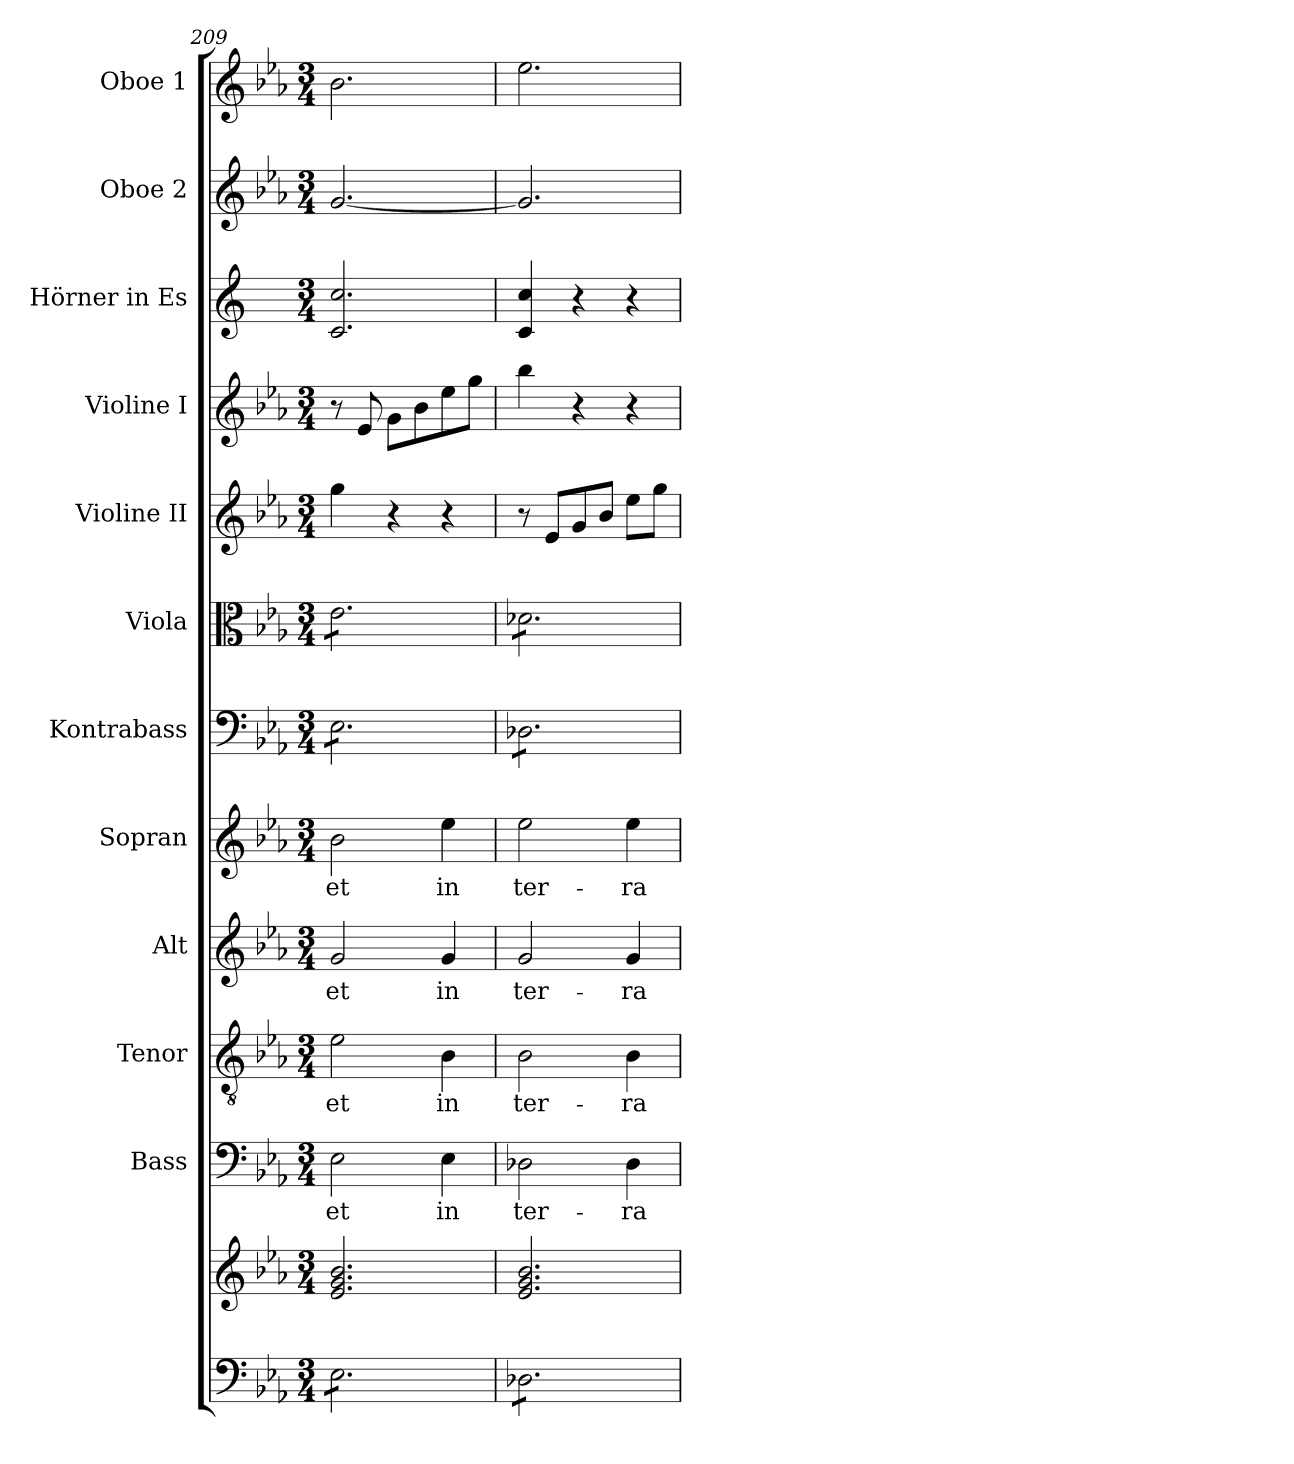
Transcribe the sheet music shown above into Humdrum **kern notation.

**kern	**kern	**kern	**text	**kern	**text	**kern	**text	**kern	**text	**kern	**kern	**kern	**kern	**kern	**kern	**kern
*part12	*part12	*part11	*part11	*part10	*part10	*part9	*part9	*part8	*part8	*part7	*part6	*part5	*part4	*part3	*part2	*part1
*staff13	*staff12	*staff11	*staff11	*staff10	*staff10	*staff9	*staff9	*staff8	*staff8	*staff7	*staff6	*staff5	*staff4	*staff3	*staff2	*staff1
*	*	*I"Bass	*	*I"Tenor	*	*I"Alt	*	*I"Sopran	*	*I"Kontrabass	*I"Viola	*I"Violine II	*I"Violine I	*I"Hörner in Es	*I"Oboe 2	*I"Oboe 1
*	*	*I'B.	*	*I'T.	*	*I'A.	*	*I'S.	*	*I'Kb.	*I'Vla.	*I'Vl. II	*I'Vl. I	*	*I'Ob. 2	*I'Ob. 1
*clefF4	*clefG2	*clefF4	*	*clefGv2	*	*clefG2	*	*clefG2	*	*clefF4	*clefC3	*clefG2	*clefG2	*clefG2	*clefG2	*clefG2
*	*	*	*	*	*	*	*	*	*	*ITrd7c12	*	*	*	*ITrd5c9	*	*
*k[b-e-a-]	*k[b-e-a-]	*k[b-e-a-]	*	*k[b-e-a-]	*	*k[b-e-a-]	*	*k[b-e-a-]	*	*k[b-e-a-]	*k[b-e-a-]	*k[b-e-a-]	*k[b-e-a-]	*k[b-e-a-]	*k[b-e-a-]	*k[b-e-a-]
*E-:	*E-:	*E-:	*	*E-:	*	*E-:	*	*E-:	*	*E-:	*E-:	*E-:	*E-:	*E-:	*E-:	*E-:
*M3/4	*M3/4	*M3/4	*	*M3/4	*	*M3/4	*	*M3/4	*	*M3/4	*M3/4	*M3/4	*M3/4	*M3/4	*M3/4	*M3/4
=209	=209	=209	=209	=209	=209	=209	=209	=209	=209	=209	=209	=209	=209	=209	=209	=209
!	!	!	!LO:LY:b	!	!LO:LY:b	!	!LO:LY:b	!	!LO:LY:b	!	!	!	!	!	!	!
*tremolo	*	*	*	*	*	*	*	*	*	*	*	*	*	*	*	*
*	*	*	*	*	*	*	*	*	*	*tremolo	*	*	*	*	*	*
*	*	*	*	*	*	*	*	*	*	*	*tremolo	*	*	*	*	*
8E-\L	2.e-/ 2.g/ 2.b-/	2E-\	et	2e-\	et	2g/	et	2b-\	et	8EE-\L	8e-\L	4gg\	8r	2.E-/ 2.e-/	[2.g/	2.b-\
8E-\	.	.	.	.	.	.	.	.	.	8EE-\	8e-\	.	8e-/	.	.	.
8E-\	.	.	.	.	.	.	.	.	.	8EE-\	8e-\	4r	8g\L	.	.	.
8E-\	.	.	.	.	.	.	.	.	.	8EE-\	8e-\	.	8b-\	.	.	.
!	!	!	!LO:LY:b	!	!LO:LY:b	!	!LO:LY:b	!	!LO:LY:b	!	!	!	!	!	!	!
8E-\	.	4E-\	in	4B-\	in	4g/	in	4ee-\	in	8EE-\	8e-\	4r	8ee-\	.	.	.
8E-\J	.	.	.	.	.	.	.	.	.	8EE-\J	8e-\J	.	8gg\J	.	.	.
=210	=210	=210	=210	=210	=210	=210	=210	=210	=210	=210	=210	=210	=210	=210	=210	=210
!	!	!	!LO:LY:b	!	!LO:LY:b	!	!LO:LY:b	!	!LO:LY:b	!	!	!	!	!	!	!
8D-X\L	2.e-/ 2.g/ 2.b-/	2D-X\	ter-	2B-\	ter-	2g/	ter-	2ee-\	ter-	8DD-X\L	8d-X\L	8r	4bb-\	4E-/ 4e-/	2.g/]	2.ee-\
8D-X\	.	.	.	.	.	.	.	.	.	8DD-X\	8d-X\	8e-/L	.	.	.	.
8D-X\	.	.	.	.	.	.	.	.	.	8DD-X\	8d-X\	8g/	4r	4r	.	.
8D-X\	.	.	.	.	.	.	.	.	.	8DD-X\	8d-X\	8b-/J	.	.	.	.
!	!	!	!LO:LY:b	!	!LO:LY:b	!	!LO:LY:b	!	!LO:LY:b	!	!	!	!	!	!	!
8D-X\	.	4D-\	-ra	4B-\	-ra	4g/	-ra	4ee-\	-ra	8DD-X\	8d-X\	8ee-\L	4r	4r	.	.
8D-X\J	.	.	.	.	.	.	.	.	.	8DD-X\J	8d-X\J	8gg\J	.	.	.	.
*	*	*	*	*	*	*	*	*	*	*	*Xtremolo	*	*	*	*	*
*	*	*	*	*	*	*	*	*	*	*Xtremolo	*	*	*	*	*	*
*Xtremolo	*	*	*	*	*	*	*	*	*	*	*	*	*	*	*	*
=	=	=	=	=	=	=	=	=	=	=	=	=	=	=	=	=
*-	*-	*-	*-	*-	*-	*-	*-	*-	*-	*-	*-	*-	*-	*-	*-	*-
